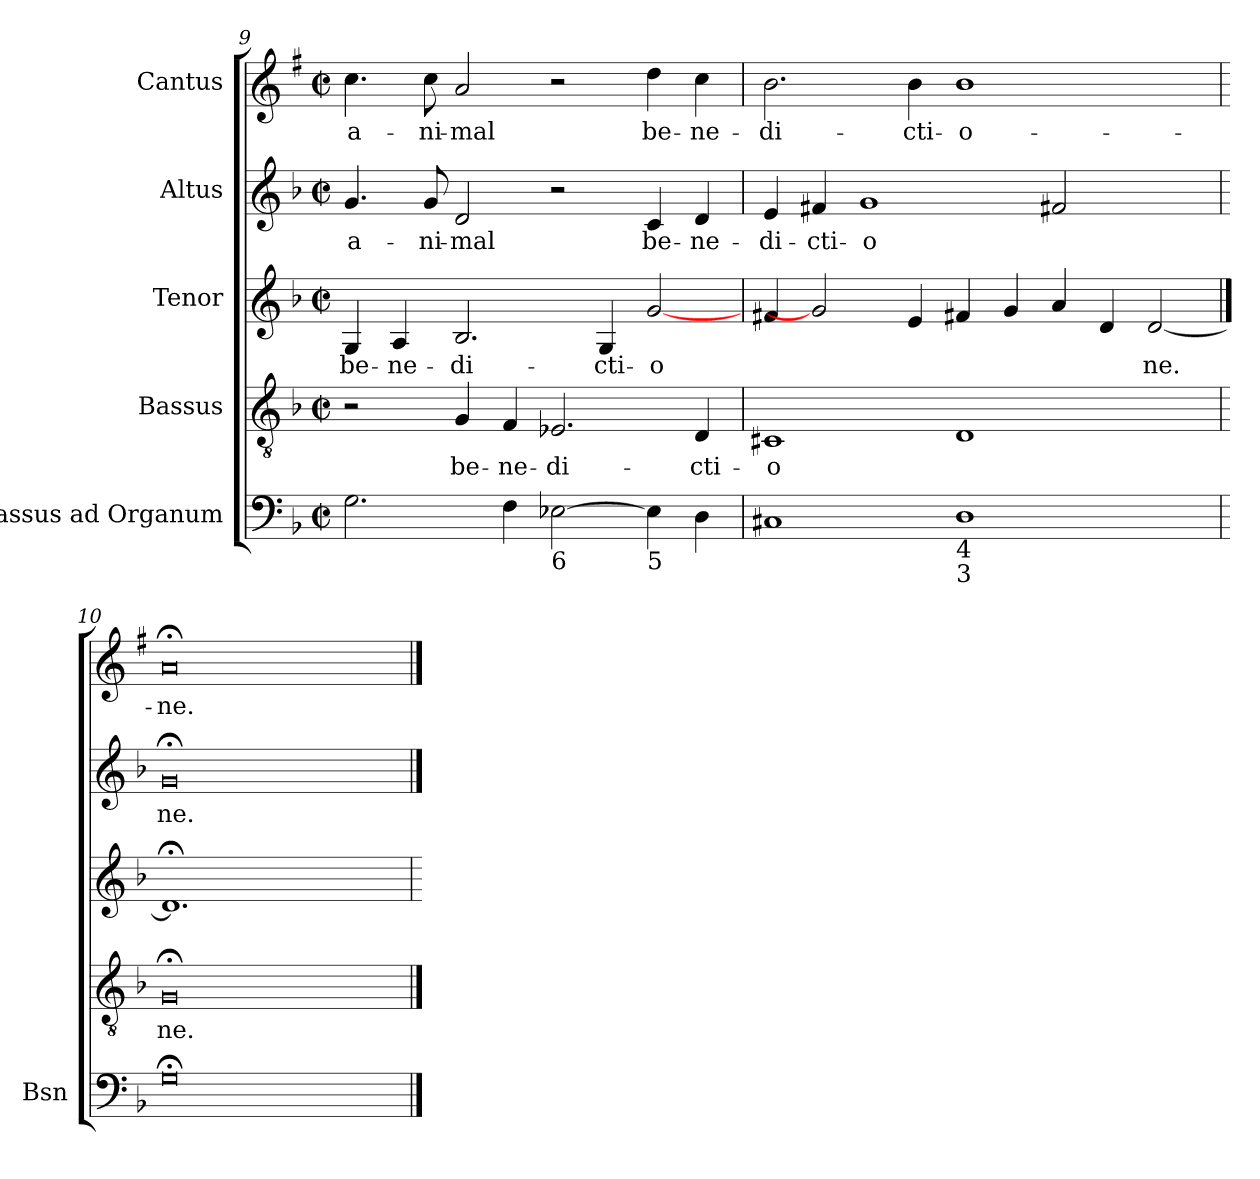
**kern	**kern	**text	**kern	**text	**kern	**text	**kern	**text
*part5	*part4	*part4	*part3	*part3	*part2	*part2	*part1	*part1
*staff5	*staff4	*staff4	*staff3	*staff3	*staff2	*staff2	*staff1	*staff1
*I"Bassus ad Organum	*I"Bassus	*	*I"Tenor	*	*I"Altus	*	*I"Cantus	*
*I'Bsn	*	*	*	*	*	*	*	*
*clefF4	*clefGv2	*	*clefG2	*	*clefG2	*	*clefG2	*
*	*	*	*	*	*	*	*ITrd1c2	*
*k[b-]	*k[b-]	*	*k[b-]	*	*k[b-]	*	*k[b-]	*
*F:	*F:	*	*F:	*	*F:	*	*F:	*
*M4/2	*M4/2	*	*M4/2	*	*M4/2	*	*M4/2	*
*met(c|)	*met(c|)	*	*met(c|)	*	*met(c|)	*	*met(c|)	*
=9	=9	=9	=9	=9	=9	=9	=9	=9
!	!	!	!	!LO:LY:b	!	!LO:LY:b	!	!LO:LY:b
2.G	2r	.	4G	be-	4.g	a-	4.b-	a-
!	!	!	!	!LO:LY:b	!	!	!	!
.	.	.	4A	-ne-	.	.	.	.
!	!	!	!	!	!	!LO:LY:b	!	!LO:LY:b
.	.	.	.	.	8g	-ni-	8b-	-ni-
!	!	!LO:LY:b	!	!LO:LY:b	!	!LO:LY:b	!	!LO:LY:b
.	4G	be-	2.B-	-di-	2d	-mal	2g	-mal
!	!	!LO:LY:b	!	!	!	!	!	!
4F	4F	-ne-	.	.	.	.	.	.
!LO:TX:b:t=6	!	!	!	!	!	!	!	!
!	!	!LO:LY:b	!	!	!	!	!	!
[2E-X	2.E-X	-di-	.	.	2r	.	2r	.
!	!	!	!	!LO:LY:b	!	!	!	!
.	.	.	4G	-cti-	.	.	.	.
!LO:TX:b:t=5	!	!	!	!	!	!	!	!
!	!	!	!	!LO:LY:b	!	!LO:LY:b	!	!LO:LY:b
4E-]	.	.	[2g	-o	4c	be-	4cc	be-
!	!	!LO:LY:b	!	!	!	!LO:LY:b	!	!LO:LY:b
4D	4D	-cti-	.	.	4d	-ne-	4b-	-ne-
=9A	=9A	=9A	=9A	=9A	=9A	=9A	=9A	=9A
!	!	!LO:LY:b	!	!	!	!LO:LY:b	!	!LO:LY:b
1C#X	1C#X	-o	4f#X	.	4e	-di-	2.a	-di-
!	!	!	!	!	!	!LO:LY:b	!	!
.	.	.	2g]	.	4f#X	-cti-	.	.
!	!	!	!	!	!	!LO:LY:b	!	!
.	.	.	.	.	1g	-o	.	.
!	!	!	!	!	!	!	!	!LO:LY:b
.	.	.	4e	.	.	.	4a	-cti-
!LO:TX:b:t=4	!	!	!	!	!	!	!	!
!LO:TX:b:t=3	!	!	!	!	!	!	!	!
!	!	!	!	!	!	!	!	!LO:LY:b
1D	1D	.	4f#X	.	.	.	1a	-o-
.	.	.	4g	.	.	.	.	.
.	.	.	4a	.	2f#X	.	.	.
.	.	.	4d	.	.	.	.	.
!	!	!	!	!LO:LY:b	!	!	!	!
2ryy	2ryy	.	[2d	ne.	2ryy	.	2ryy	.
=10A	=10A	=10A	==10A	=10A	=10A	=10A	=10A	=10A
!	!	!LO:LY:b	!	!	!	!LO:LY:b	!	!LO:LY:b
0G;<	0G;<	ne.	1.d;<]	.	0g;<	ne.	0g;<	-ne.
.	.	.	2ryy	.	.	.	.	.
==	==	==	=	==	==	==	==	==
*-	*-	*-	*-	*-	*-	*-	*-	*-
